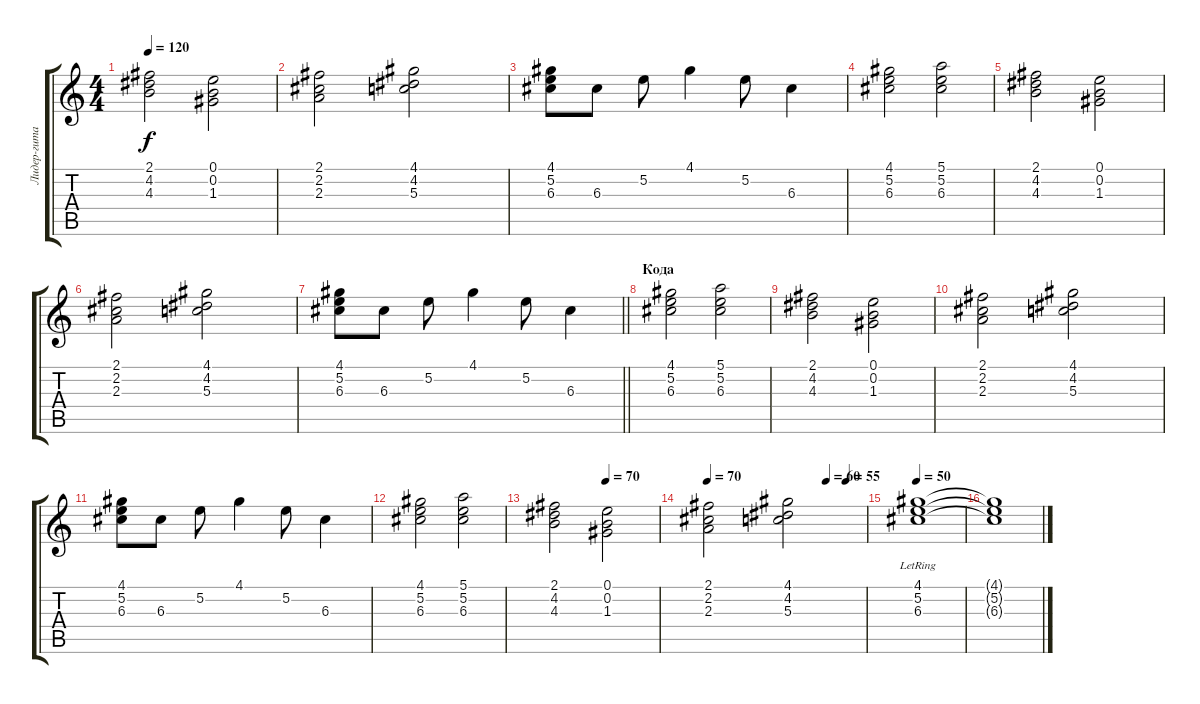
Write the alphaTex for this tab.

\track ("Лидер-гитара 2" "Лидер-гита") {instrument overdrivenguitar}
\staff {score tabs}
\tuning (E4 B3 G3 D3 A2 E2) {hide}
\ts (4 4)
\tempo 120
\clef g2
\ks c
(2.1 4.2 4.3).2{dy f} (0.1 0.2 1.3).2 |
(2.1 2.2 2.3).2 (4.1 4.2 5.3).2 |
(4.1 5.2 6.3).8 6.3.8 5.2.8 4.1.4 5.2.8 6.3.4 |
(4.1 5.2 6.3).2 (5.1 5.2 6.3).2 |
(2.1 4.2 4.3).2 (0.1 0.2 1.3).2 |
(2.1 2.2 2.3).2 (4.1 4.2 5.3).2 |
\barLineRight lightlight
(4.1 5.2 6.3).8 6.3.8 5.2.8 4.1.4 5.2.8 6.3.4 |
\section ("" "Кода")
(4.1 5.2 6.3).2 (5.1 5.2 6.3).2 |
(2.1 4.2 4.3).2 (0.1 0.2 1.3).2 |
(2.1 2.2 2.3).2 (4.1 4.2 5.3).2 |
(4.1 5.2 6.3).8 6.3.8 5.2.8 4.1.4 5.2.8 6.3.4 |
(4.1 5.2 6.3).2 (5.1 5.2 6.3).2 |
\tempo (70 0.5)
(2.1 4.2 4.3).2 (0.1 0.2 1.3).2 |
\tempo 70
\tempo (60 0.75)
\tempo (55 0.875)
(2.1 2.2 2.3).2 (4.1 4.2 5.3).2 |
\tempo 50
(4.1{lr} 5.2{lr} 6.3{lr}).1 |
(4.1{t} 5.2{t} 6.3{t}).1
